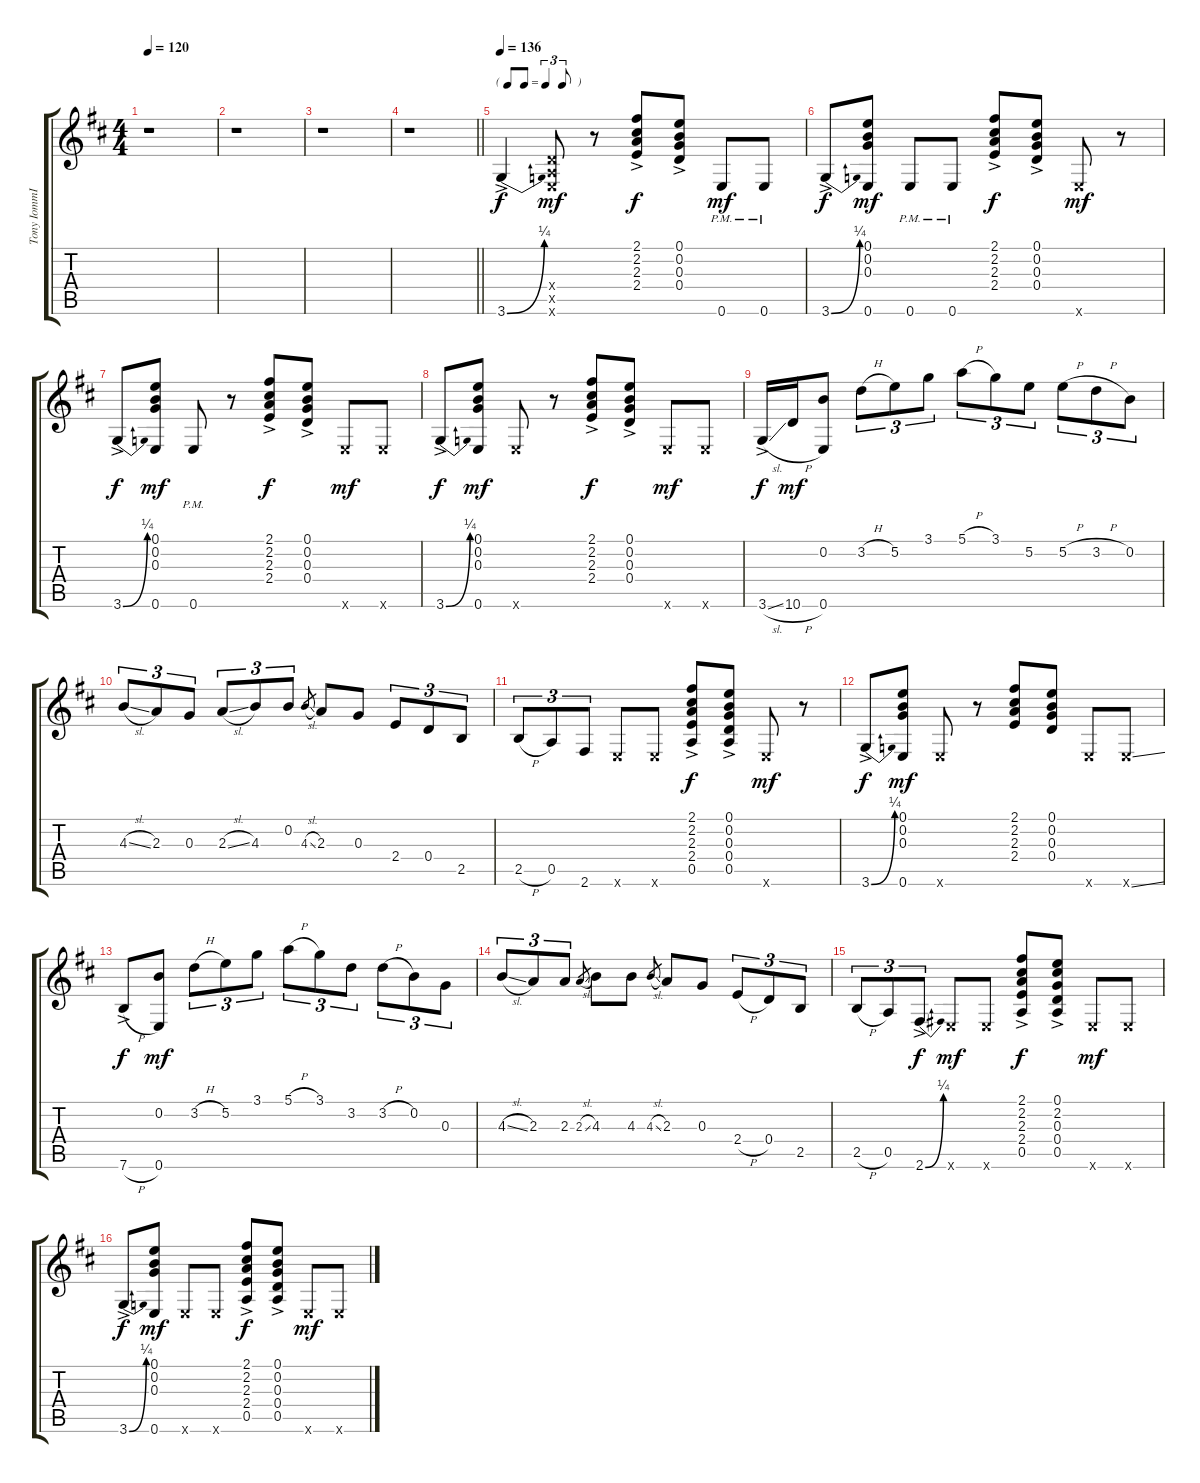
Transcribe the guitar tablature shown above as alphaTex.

\track ("Tony IommI Distortion (Rhythm I)" "Tony IommI") {instrument overdrivenguitar}
\staff {score tabs}
\tuning (E4 B3 G3 D3 A2 E2) {hide}
\ts (4 4)
\tempo 120
\clef g2
\ks d
r.1{dy mf} |
r.1 |
r.1 |
\barLineRight lightlight
r.1 |
\tf triplet8th
\tempo 136
3.6{be (bend 0 0 60 1) ac}.4{dy f} (0.4{x} 0.5{x} 0.6{x}).8{dy mf} r.8 (2.1{ac} 2.2{ac} 2.3{ac} 2.4{ac}).8{dy f} (0.1{ac} 0.2{ac} 0.3{ac} 0.4{ac}).8 0.6{pm}.8{dy mf} 0.6{pm}.8 |
3.6{be (bend 0 0 60 1) ac}.8{dy f} (0.1 0.2 0.3 0.6).8{dy mf} 0.6{pm}.8 0.6{pm}.8 (2.1{ac} 2.2{ac} 2.3{ac} 2.4{ac}).8{dy f} (0.1{ac} 0.2{ac} 0.3{ac} 0.4{ac}).8 0.6{x}.8{dy mf} r.8 |
3.6{be (bend 0 0 60 1) ac}.8{dy f} (0.1 0.2 0.3 0.6).8{dy mf} 0.6{pm}.8 r.8 (2.1{ac} 2.2{ac} 2.3{ac} 2.4{ac}).8{dy f} (0.1{ac} 0.2{ac} 0.3{ac} 0.4{ac}).8 0.6{x}.8{dy mf} 0.6{x}.8 |
3.6{be (bend 0 0 60 1) ac}.8{dy f} (0.1 0.2 0.3 0.6).8{dy mf} 0.6{x}.8 r.8 (2.1{ac} 2.2{ac} 2.3{ac} 2.4{ac}).8{dy f} (0.1{ac} 0.2{ac} 0.3{ac} 0.4{ac}).8 0.6{x}.8{dy mf} 0.6{x}.8 |
3.6{sl ac}.16{dy f} 10.6{h}.16{dy mf} (0.2 0.6).8 3.2{h}.8{tu (3 2)} 5.2.8{tu (3 2)} 3.1.8{tu (3 2)} 5.1{h}.8{tu (3 2)} 3.1.8{tu (3 2)} 5.2.8{tu (3 2)} 5.2{h}.8{tu (3 2)} 3.2{h}.8{tu (3 2)} 0.2.8{tu (3 2)} |
4.3{sl}.8{tu (3 2)} 2.3.8{tu (3 2)} 0.3.8{tu (3 2)} 2.3{sl}.8{tu (3 2)} 4.3.8{tu (3 2)} 0.2.8{tu (3 2)} 4.3{sl}.8{gr} 2.3.8 0.3.8 2.4.8{tu (3 2)} 0.4.8{tu (3 2)} 2.5.8{tu (3 2)} |
2.5{h}.8{tu (3 2)} 0.5.8{tu (3 2)} 2.6.8{tu (3 2)} 0.6{x}.8 0.6{x}.8 (2.1{ac} 2.2{ac} 2.3{ac} 2.4{ac} 0.5{ac}).8{dy f} (0.1{ac} 0.2{ac} 0.3{ac} 0.4{ac} 0.5{ac}).8 0.6{x}.8{dy mf} r.8 |
3.6{be (bend 0 0 60 1) ac}.8{dy f} (0.1 0.2 0.3 0.6).8{dy mf} 0.6{x}.8 r.8 (2.1 2.2 2.3 2.4).8 (0.1 0.2 0.3 0.4).8 0.6{x}.8 0.6{ss x}.8 |
7.6{h ac}.8{dy f} (0.2 0.6).8{dy mf} 3.2{h}.8{tu (3 2)} 5.2.8{tu (3 2)} 3.1.8{tu (3 2)} 5.1{h}.8{tu (3 2)} 3.1.8{tu (3 2)} 3.2.8{tu (3 2)} 3.2{h}.8{tu (3 2)} 0.2.8{tu (3 2)} 0.3.8{tu (3 2)} |
4.3{sl}.8{tu (3 2)} 2.3.8{tu (3 2)} 2.3.8{tu (3 2)} 2.3{sl}.8{gr} 4.3.8 4.3.8 4.3{sl}.8{gr} 2.3.8 0.3.8 2.4{h}.8{tu (3 2)} 0.4.8{tu (3 2)} 2.5.8{tu (3 2)} |
2.5{h}.8{tu (3 2)} 0.5.8{tu (3 2)} 2.6{be (bend 0 0 60 1) ac}.8{tu (3 2) dy f} 0.6{x}.8{dy mf} 0.6{x}.8 (2.1{ac} 2.2{ac} 2.3{ac} 2.4{ac} 0.5{ac}).8{dy f} (0.1{ac} 2.2{ac} 0.3{ac} 0.4{ac} 0.5{ac}).8 0.6{x}.8{dy mf} 0.6{x}.8 |
3.6{be (bend 0 0 60 1) ac}.8{dy f} (0.1 0.2 0.3 0.6).8{dy mf} 0.6{x}.8 0.6{x}.8 (2.1{ac} 2.2{ac} 2.3{ac} 2.4{ac} 0.5{ac}).8{dy f} (0.1{ac} 0.2{ac} 0.3{ac} 0.4{ac} 0.5{ac}).8 0.6{x}.8{dy mf} 0.6{x}.8
